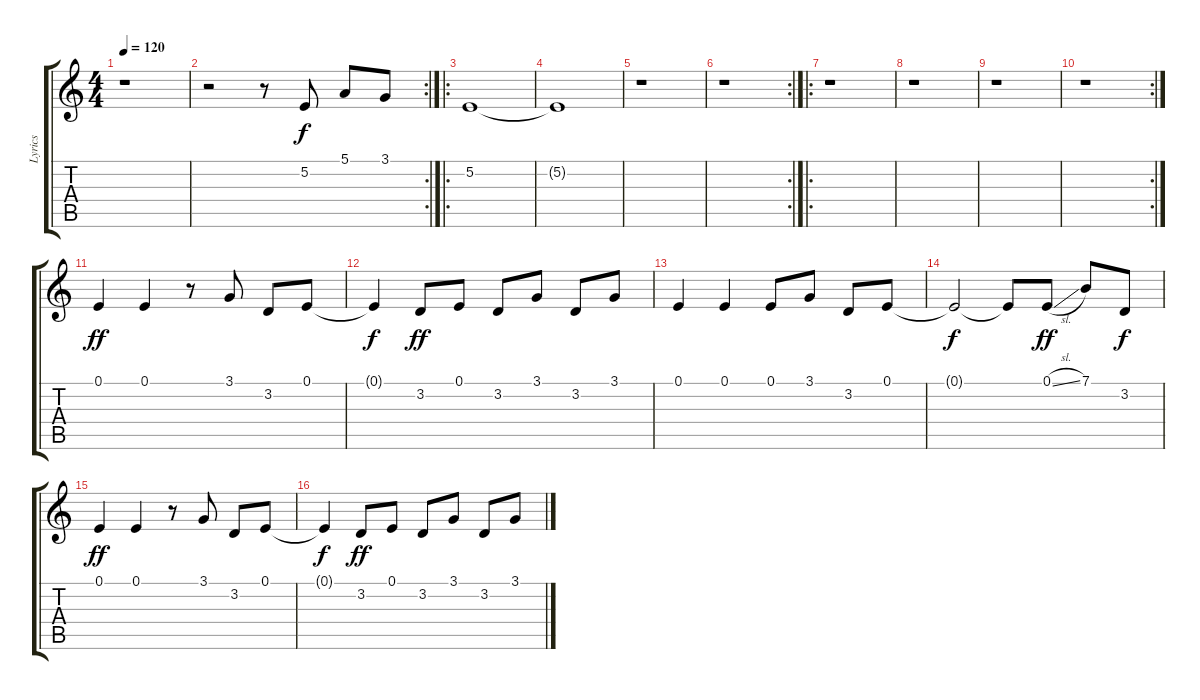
\track ("Lyrics" "Lyrics") {instrument altosax}
\staff {score tabs}
\tuning (E4 B3 G3 D3 A2 E2) {hide}
\ts (4 4)
\tempo 120
\clef g2
\ks c
r.1{dy f} |
\rc 2
r.2 r.8 5.2.8 5.1.8 3.1.8 |
\ro
5.2.1{volume 0} |
5.2{t}.1 |
r.1 |
\rc 2
r.1 |
\ro
r.1 |
r.1 |
r.1 |
\rc 2
r.1 |
0.1.4{dy ff volume 16} 0.1.4 r.8 3.1.8 3.2.8 0.1.8 |
0.1{t}.4{dy f} 3.2.8{dy ff} 0.1.8 3.2.8 3.1.8 3.2.8 3.1.8 |
0.1.4 0.1.4 0.1.8 3.1.8 3.2.8 0.1.8 |
0.1{t}.2{dy f} 0.1{t}.8 0.1{sl}.8{dy ff} 7.1.8 3.2.8{dy f} |
0.1.4{dy ff} 0.1.4 r.8 3.1.8 3.2.8 0.1.8 |
0.1{t}.4{dy f} 3.2.8{dy ff} 0.1.8 3.2.8 3.1.8 3.2.8 3.1.8
